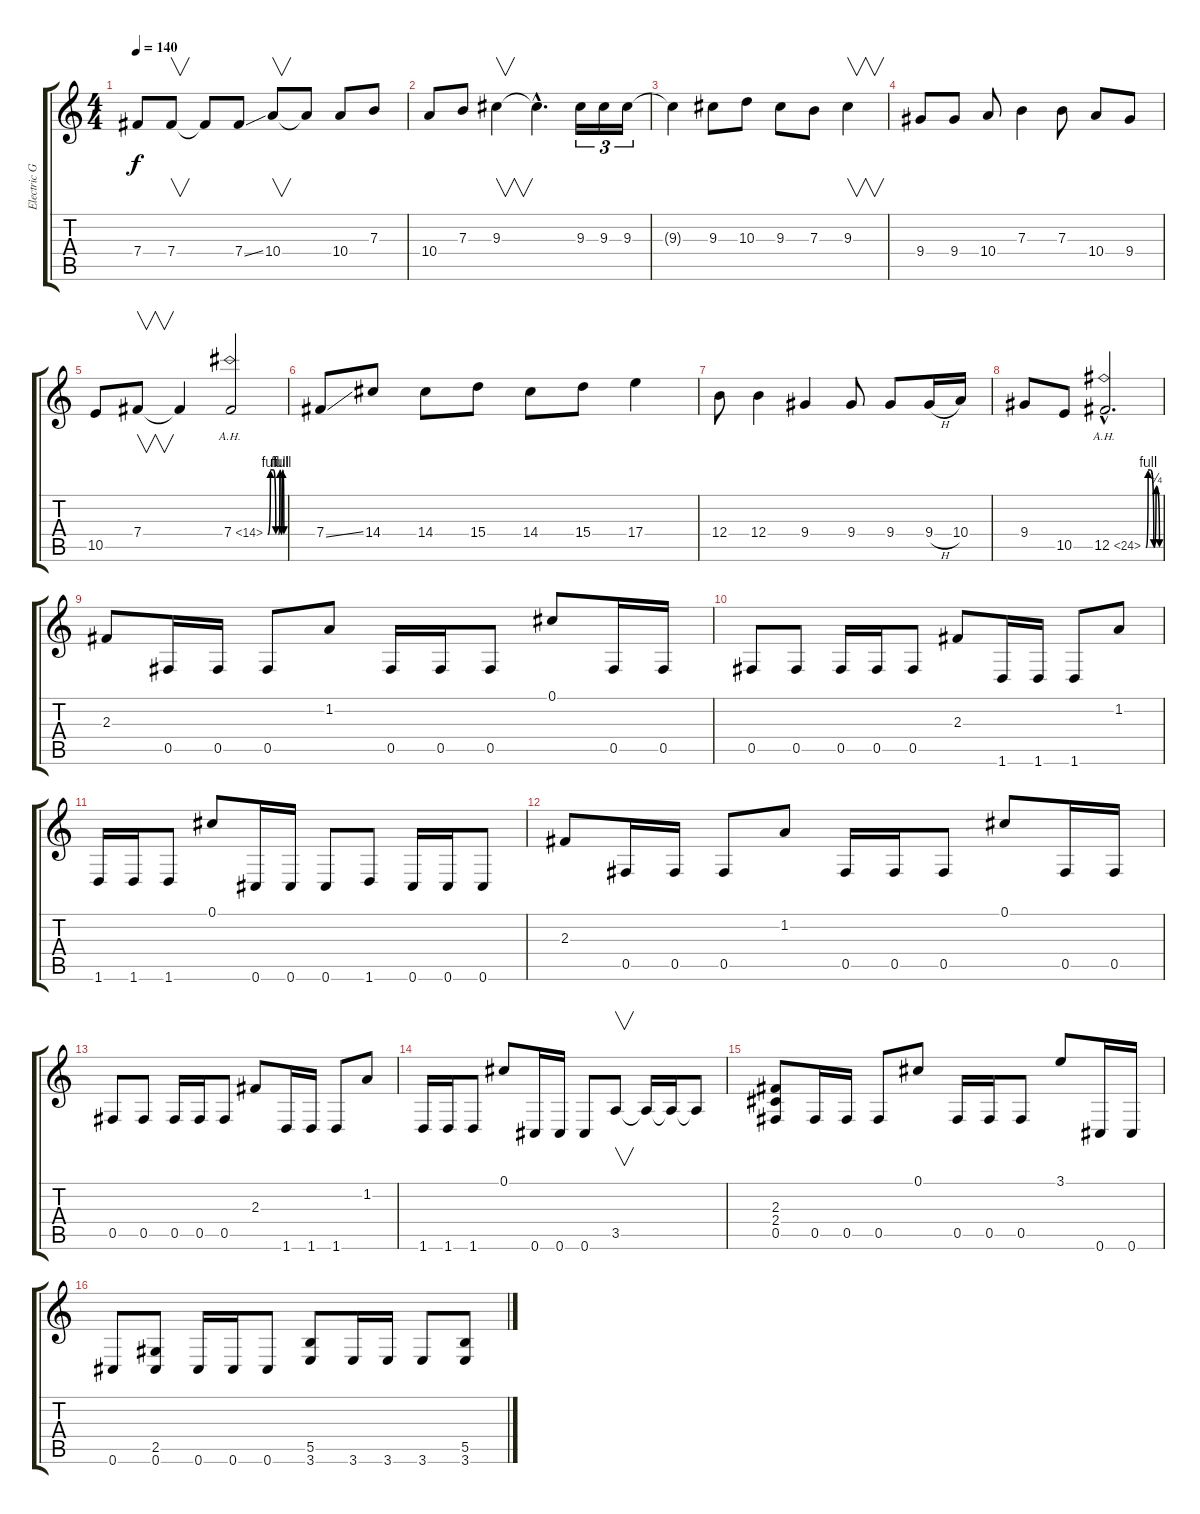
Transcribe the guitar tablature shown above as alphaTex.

\track ("Electric Guitar 1" "Electric G") {instrument distortionguitar}
\staff {score tabs}
\tuning (Db4 Ab3 E3 B2 Gb2 Db2) {hide}
\ts (4 4)
\tempo 140
\clef g2
\ks c
7.4.8{dy f} 7.4.8{v} 7.4{t}.8 7.4{ss}.8 10.4.8{v} 10.4{t}.8 10.4.8 7.3.8 |
10.4.8 7.3.8 9.3.4{v} 9.3{hac t}.4{d} 9.3.16{tu (3 2)} 9.3.16{tu (3 2)} 9.3.16{tu (3 2)} |
9.3{t}.4 9.3.8 10.3.8 9.3.8 7.3.8 9.3.4{v} |
9.4.8 9.4.8 10.4.8 7.3.4 7.3.8 10.4.8 9.4.8 |
10.5.8 7.4.8{v} 7.4{t}.4 7.4{be (custom 0 0 10 4 20 4 30 0 40 0 45 4 50 0 55 4 60 0) ah 7}.2 |
7.4{ss}.8 14.4.8 14.4.8 15.4.8 14.4.8 15.4.8 17.4.4 |
12.4.8 12.4.4 9.4.4 9.4.8 9.4.8 9.4{h}.16 10.4.16 |
9.4.8 10.5.8 12.5{be (custom 0 0 10 4 20 4 35 0 45 1 60 0) ah 12 hac}.2{d} |
2.3.8 0.5.16 0.5.16 0.5.8 1.2.8 0.5.16 0.5.16 0.5.8 0.1.8 0.5.16 0.5.16 |
0.5.8 0.5.8 0.5.16 0.5.16 0.5.8 2.3.8 1.6.16 1.6.16 1.6.8 1.2.8 |
1.6.16 1.6.16 1.6.8 0.1.8 0.6.16 0.6.16 0.6.8 1.6.8 0.6.16 0.6.16 0.6.8 |
2.3.8 0.5.16 0.5.16 0.5.8 1.2.8 0.5.16 0.5.16 0.5.8 0.1.8 0.5.16 0.5.16 |
0.5.8 0.5.8 0.5.16 0.5.16 0.5.8 2.3.8 1.6.16 1.6.16 1.6.8 1.2.8 |
1.6.16 1.6.16 1.6.8 0.1.8 0.6.16 0.6.16 0.6.8 3.5.8{v} 3.5{t}.16 3.5{t}.16 3.5{t}.8 |
(2.3 2.4 0.5).8 0.5.16 0.5.16 0.5.8 0.1.8 0.5.16 0.5.16 0.5.8 3.1.8 0.6.16 0.6.16 |
0.6.8 (2.5 0.6).8 0.6.16 0.6.16 0.6.8 (5.5 3.6).8 3.6.16 3.6.16 3.6.8 (5.5 3.6).8
